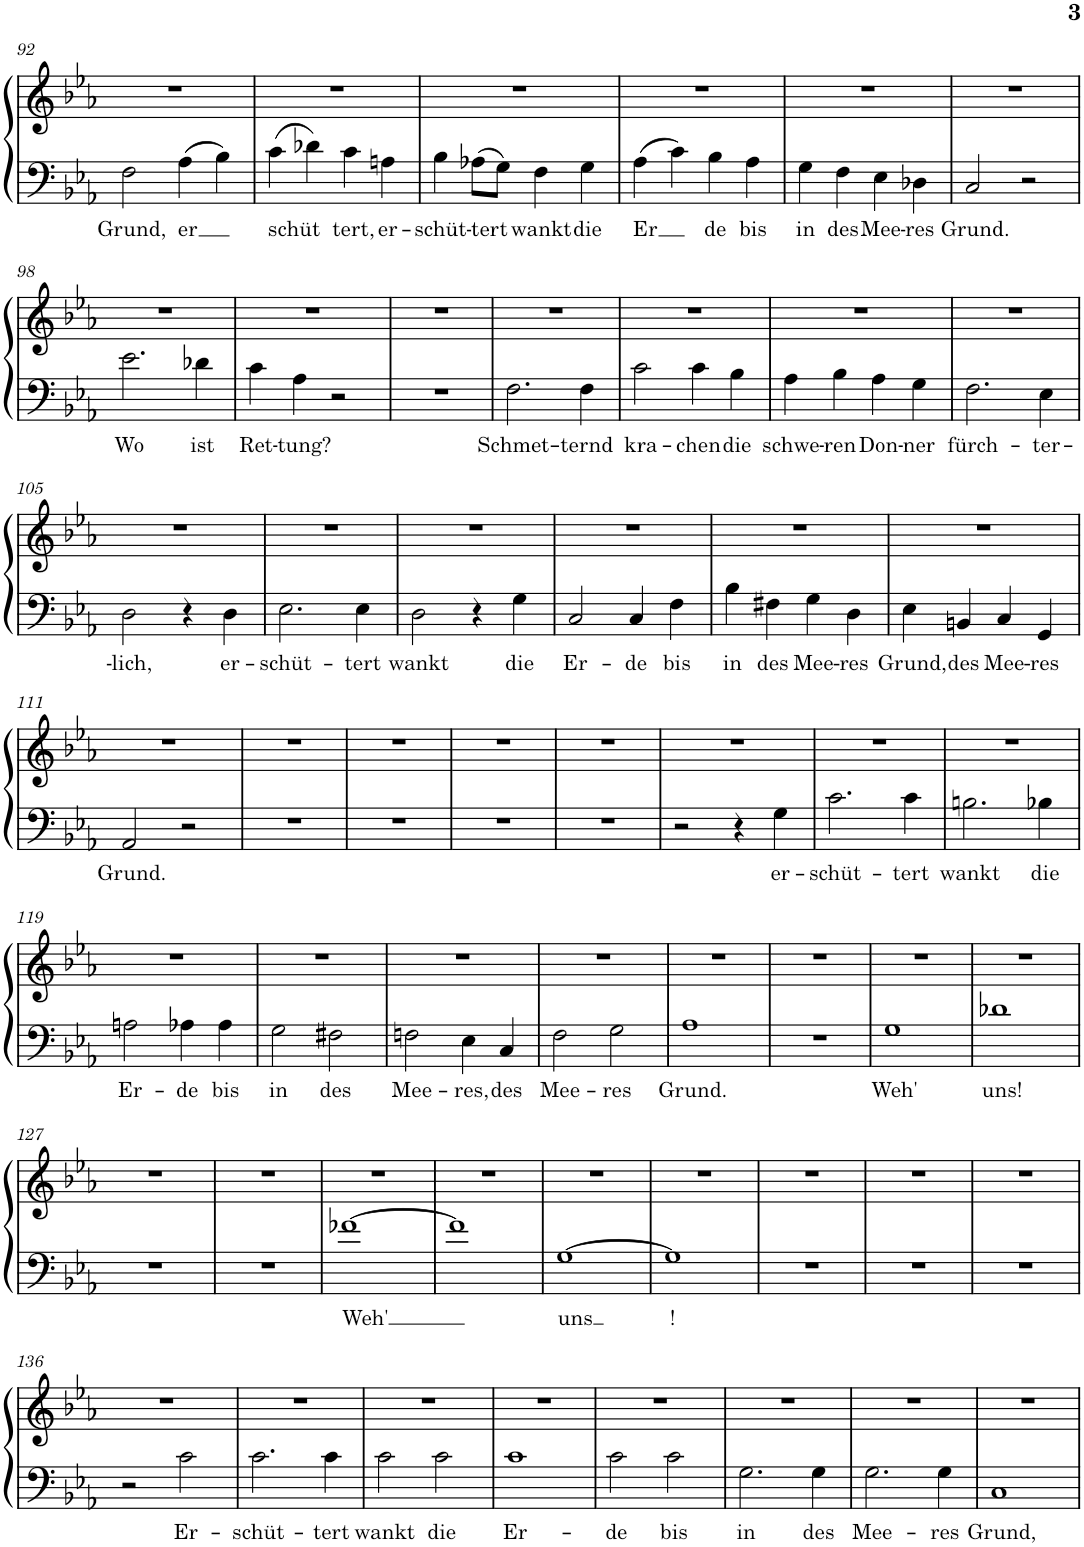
**kern	**text	**kern
*part1	*part1	*part1
*staff2	*staff2	*staff1
*I"Piano	*	*
*I'Pno.	*	*
!!LO:PB:g=z
*clefF4	*	*clefG2
*k[b-e-a-]	*	*k[b-e-a-]
*M2/2	*	*M2/2
*met(c|)	*	*met(c|)
=92	=92	=92
!	!LO:LY:b	!
2F\	Grund,	1r
!	!LO:LY:b	!
4A-\	er	.
4B-\	.	.
=93	=93	=93
!	!LO:LY:b	!
4c\	-schüt	1r
4d-X\	.	.
!	!LO:LY:b	!
4c\	tert,	.
!	!LO:LY:b	!
4An\	er-	.
=94	=94	=94
!	!LO:LY:b	!
4B-\	-schüt-	1r
!	!LO:LY:b	!
8A-X\L	-tert	.
8G\J	.	.
!	!LO:LY:b	!
4F\	wankt	.
!	!LO:LY:b	!
4G\	die	.
=95	=95	=95
!	!LO:LY:b	!
4A-\	Er	1r
4c\	.	.
!	!LO:LY:b	!
4B-\	de	.
!	!LO:LY:b	!
4A-\	bis	.
=96	=96	=96
!	!LO:LY:b	!
4G\	in	1r
!	!LO:LY:b	!
4F\	des	.
!	!LO:LY:b	!
4E-\	Mee-	.
!	!LO:LY:b	!
4D-X\	-res	.
=97	=97	=97
!	!LO:LY:b	!
2C/	Grund.	1r
2r	.	.
!!LO:LB:g=z
=98	=98	=98
!	!LO:LY:b	!
2.e-\	Wo	1r
!	!LO:LY:b	!
4d-X\	ist	.
=99	=99	=99
!	!LO:LY:b	!
4c\	Ret-	1r
!	!LO:LY:b	!
4A-\	-tung?	.
2r	.	.
=100	=100	=100
1r	.	1r
=101	=101	=101
!	!LO:LY:b	!
2.F\	Schmet-	1r
!	!LO:LY:b	!
4F\	-ternd	.
=102	=102	=102
!	!LO:LY:b	!
2c\	kra-	1r
!	!LO:LY:b	!
4c\	-chen	.
!	!LO:LY:b	!
4B-\	die	.
=103	=103	=103
!	!LO:LY:b	!
4A-\	schwe-	1r
!	!LO:LY:b	!
4B-\	-ren	.
!	!LO:LY:b	!
4A-\	Don-	.
!	!LO:LY:b	!
4G\	-ner	.
=104	=104	=104
!	!LO:LY:b	!
2.F\	fürch-	1r
!	!LO:LY:b	!
4E-\	-ter-	.
!!LO:LB:g=z
=105	=105	=105
!	!LO:LY:b	!
2D\	-lich,	1r
4r	.	.
!	!LO:LY:b	!
4D\	er-	.
=106	=106	=106
!	!LO:LY:b	!
2.E-\	-schüt-	1r
!	!LO:LY:b	!
4E-\	-tert	.
=107	=107	=107
!	!LO:LY:b	!
2D\	wankt	1r
4r	.	.
!	!LO:LY:b	!
4G\	die	.
=108	=108	=108
!	!LO:LY:b	!
2C/	Er-	1r
!	!LO:LY:b	!
4C/	-de	.
!	!LO:LY:b	!
4F\	bis	.
=109	=109	=109
!	!LO:LY:b	!
4B-\	in	1r
!	!LO:LY:b	!
4F#X\	des	.
!	!LO:LY:b	!
4G\	Mee-	.
!	!LO:LY:b	!
4D\	-res	.
=110	=110	=110
!	!LO:LY:b	!
4E-\	Grund,	1r
!	!LO:LY:b	!
4BBn/	des	.
!	!LO:LY:b	!
4C/	Mee-	.
!	!LO:LY:b	!
4GG/	-res	.
!!LO:LB:g=z
=111	=111	=111
!	!LO:LY:b	!
2AA-/	Grund.	1r
2r	.	.
=112	=112	=112
1r	.	1r
=113	=113	=113
1r	.	1r
=114	=114	=114
1r	.	1r
=115	=115	=115
1r	.	1r
=116	=116	=116
2r	.	1r
4r	.	.
!	!LO:LY:b	!
4G\	er-	.
=117	=117	=117
!	!LO:LY:b	!
2.c\	-schüt-	1r
!	!LO:LY:b	!
4c\	-tert	.
=118	=118	=118
!	!LO:LY:b	!
2.Bn\	wankt	1r
!	!LO:LY:b	!
4B-X\	die	.
!!LO:LB:g=z
=119	=119	=119
!	!LO:LY:b	!
2An\	Er-	1r
!	!LO:LY:b	!
4A-X\	-de	.
!	!LO:LY:b	!
4A-\	bis	.
=120	=120	=120
!	!LO:LY:b	!
2G\	in	1r
!	!LO:LY:b	!
2F#X\	des	.
=121	=121	=121
!	!LO:LY:b	!
2Fn\	Mee-	1r
!	!LO:LY:b	!
4E-\	-res,	.
!	!LO:LY:b	!
4C/	des	.
=122	=122	=122
!	!LO:LY:b	!
2F\	Mee-	1r
!	!LO:LY:b	!
2G\	-res	.
=123	=123	=123
!	!LO:LY:b	!
1A-	Grund.	1r
=124	=124	=124
1r	.	1r
=125	=125	=125
!	!LO:LY:b	!
1G	Weh'	1r
=126	=126	=126
!	!LO:LY:b	!
1d-X	uns!	1r
!!LO:LB:g=z
=127	=127	=127
1r	.	1r
=128	=128	=128
1r	.	1r
=129	=129	=129
!	!LO:LY:b	!
[1f-X	Weh'	1r
=130	=130	=130
1f-]	.	1r
=131	=131	=131
!	!LO:LY:b	!
[1G	uns	1r
=132	=132	=132
!	!LO:LY:b	!
1G]	\!	1r
=133	=133	=133
1r	.	1r
=134	=134	=134
1r	.	1r
=135	=135	=135
1r	.	1r
!!LO:LB:g=z
=136	=136	=136
2r	.	1r
!	!LO:LY:b	!
2c\	Er-	.
=137	=137	=137
!	!LO:LY:b	!
2.c\	-schüt-	1r
!	!LO:LY:b	!
4c\	-tert	.
=138	=138	=138
!	!LO:LY:b	!
2c\	wankt	1r
!	!LO:LY:b	!
2c\	die	.
=139	=139	=139
!	!LO:LY:b	!
1c	Er-	1r
=140	=140	=140
!	!LO:LY:b	!
2c\	-de	1r
!	!LO:LY:b	!
2c\	bis	.
=141	=141	=141
!	!LO:LY:b	!
2.G\	in	1r
!	!LO:LY:b	!
4G\	des	.
=142	=142	=142
!	!LO:LY:b	!
2.G\	Mee-	1r
!	!LO:LY:b	!
4G\	-res	.
=143	=143	=143
!	!LO:LY:b	!
1C	Grund,	1r
=	=	=
*-	*-	*-
